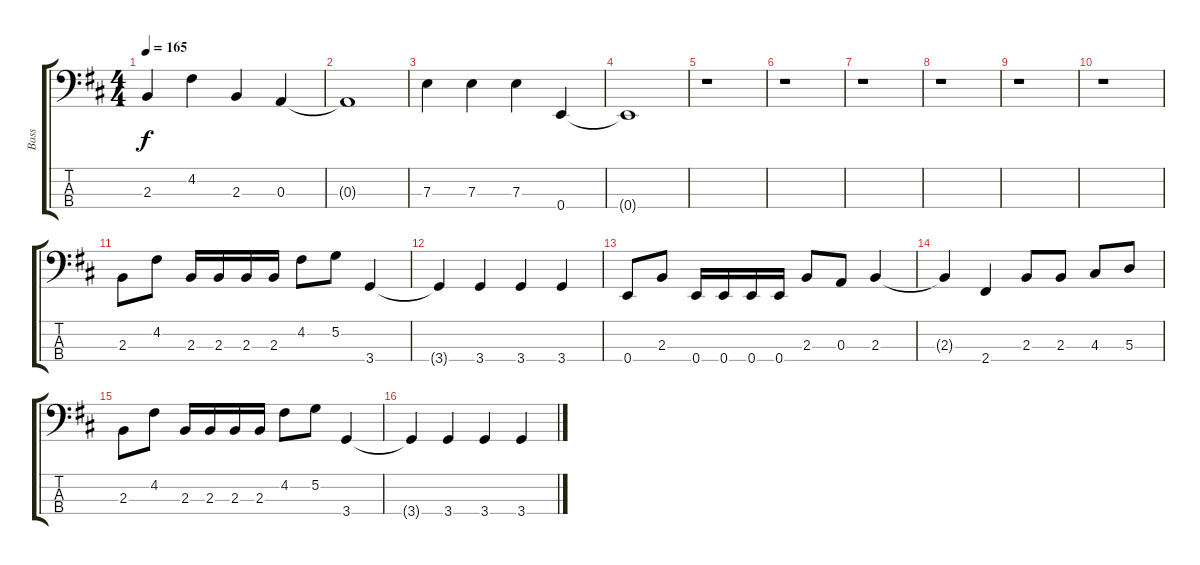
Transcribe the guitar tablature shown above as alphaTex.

\track ("Bass" "Bass") {instrument electricbassfinger}
\staff {score tabs}
\tuning (G2 D2 A1 E1) {hide}
\ts (4 4)
\tempo 165
\clef f4
\ks bminor
2.3.4{dy f} 4.2.4 2.3.4 0.3.4 |
0.3{t}.1 |
7.3.4 7.3.4 7.3.4 0.4.4 |
0.4{t}.1 |
r.1 |
r.1 |
r.1 |
r.1 |
r.1 |
r.1 |
2.3.8 4.2.8 2.3.16 2.3.16 2.3.16 2.3.16 4.2.8 5.2.8 3.4.4 |
3.4{t}.4 3.4.4 3.4.4 3.4.4 |
0.4.8 2.3.8 0.4.16 0.4.16 0.4.16 0.4.16 2.3.8 0.3.8 2.3.4 |
2.3{t}.4 2.4.4 2.3.8 2.3.8 4.3.8 5.3.8 |
2.3.8 4.2.8 2.3.16 2.3.16 2.3.16 2.3.16 4.2.8 5.2.8 3.4.4 |
3.4{t}.4 3.4.4 3.4.4 3.4.4
